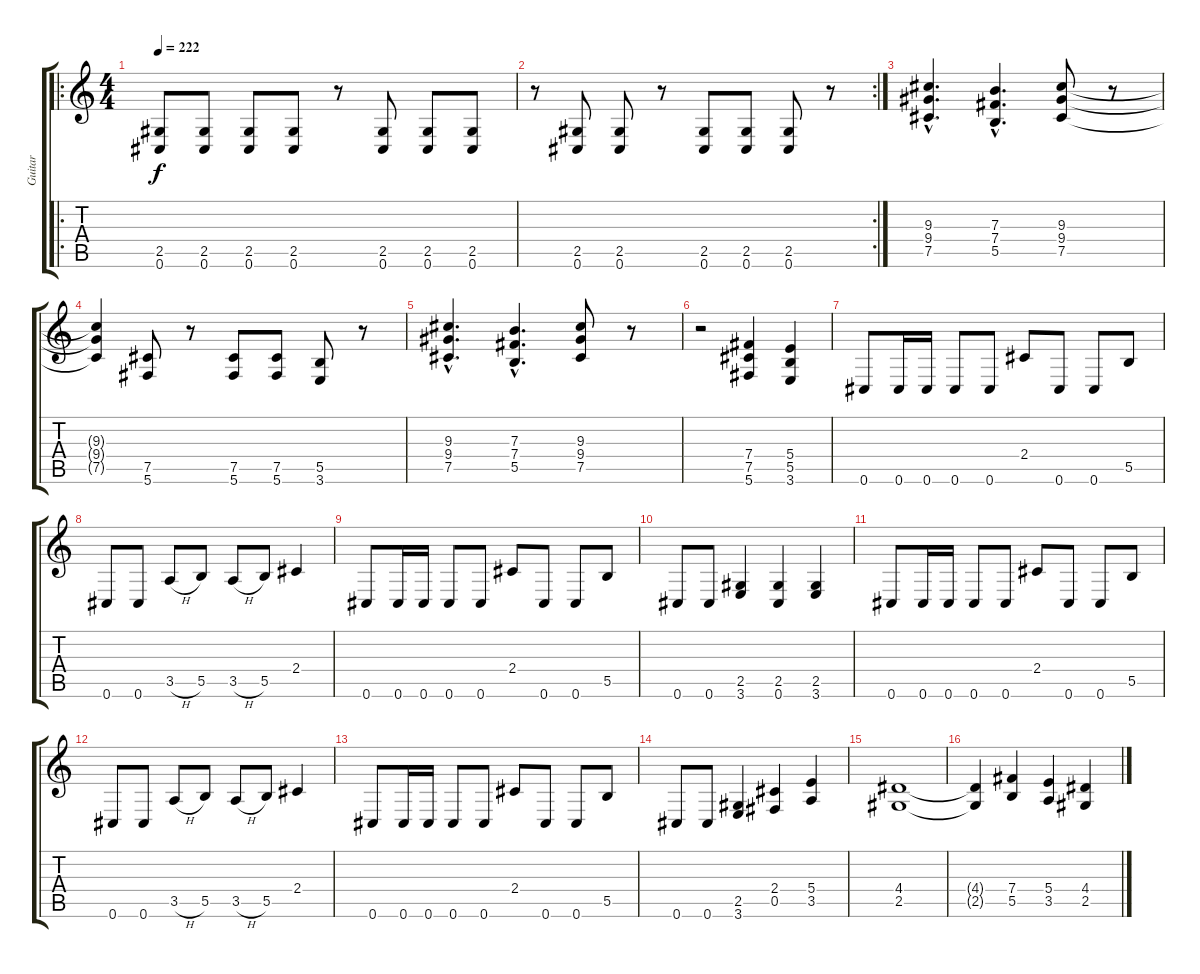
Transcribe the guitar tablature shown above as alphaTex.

\track ("Guitar" "Guitar") {instrument distortionguitar}
\staff {score tabs}
\tuning (Db4 Ab3 E3 B2 Gb2 Db2) {hide}
\ro
\ts (4 4)
\tempo 222
\clef g2
\ks c
(2.5 0.6).8{dy f} (2.5 0.6).8 (2.5 0.6).8 (2.5 0.6).8 r.8 (2.5 0.6).8 (2.5 0.6).8 (2.5 0.6).8 |
\rc 2
r.8 (2.5 0.6).8 (2.5 0.6).8 r.8 (2.5 0.6).8 (2.5 0.6).8 (2.5 0.6).8 r.8 |
(9.3{hac} 9.4{hac} 7.5{hac}).4{d} (7.3{hac} 7.4{hac} 5.5{hac}).4{d} (9.3 9.4 7.5).8 r.8 |
(9.3{t} 9.4{t} 7.5{t}).4 (7.5 5.6).8 r.8 (7.5 5.6).8 (7.5 5.6).8 (5.5 3.6).8 r.8 |
(9.3{hac} 9.4{hac} 7.5{hac}).4{d} (7.3{hac} 7.4{hac} 5.5{hac}).4{d} (9.3 9.4 7.5).8 r.8 |
r.2 (7.4 7.5 5.6).4 (5.4 5.5 3.6).4 |
0.6.8 0.6.16 0.6.16 0.6.8 0.6.8 2.4.8 0.6.8 0.6.8 5.5.8 |
0.6.8 0.6.8 3.5{h}.8 5.5.8 3.5{h}.8 5.5.8 2.4.4 |
0.6.8 0.6.16 0.6.16 0.6.8 0.6.8 2.4.8 0.6.8 0.6.8 5.5.8 |
0.6.8 0.6.8 (2.5 3.6).4 (2.5 0.6).4 (2.5 3.6).4 |
0.6.8 0.6.16 0.6.16 0.6.8 0.6.8 2.4.8 0.6.8 0.6.8 5.5.8 |
0.6.8 0.6.8 3.5{h}.8 5.5.8 3.5{h}.8 5.5.8 2.4.4 |
0.6.8 0.6.16 0.6.16 0.6.8 0.6.8 2.4.8 0.6.8 0.6.8 5.5.8 |
0.6.8 0.6.8 (2.5 3.6).4 (2.4 0.5).4 (5.4 3.5).4 |
(4.4 2.5).1 |
(4.4{t} 2.5{t}).4 (7.4 5.5).4 (5.4 3.5).4 (4.4 2.5).4
